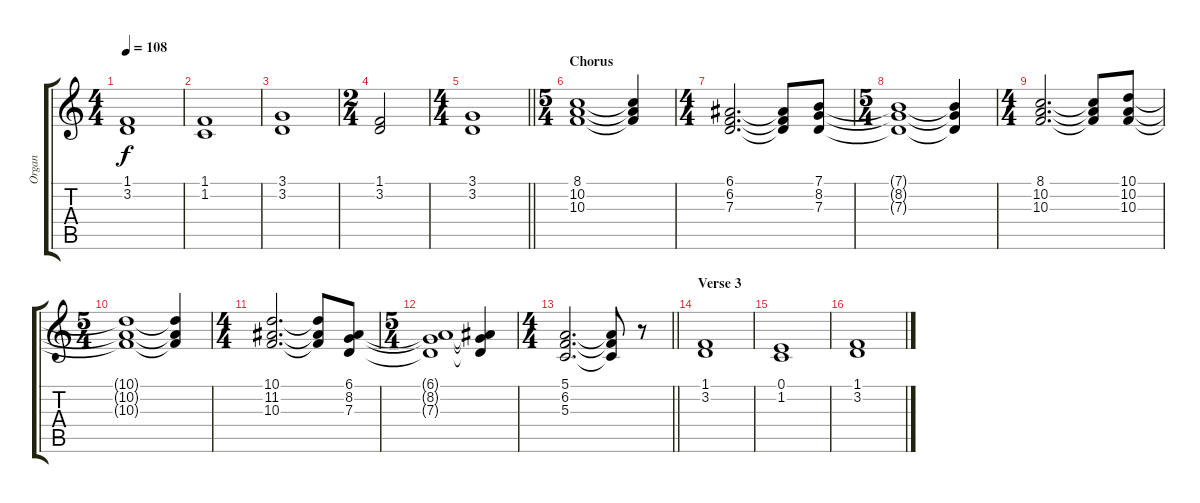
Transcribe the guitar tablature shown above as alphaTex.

\track ("Organ" "Organ") {instrument drawbarorgan}
\staff {score tabs}
\tuning (E4 B3 G3 D3 A2 E2) {hide}
\ts (4 4)
\tempo 108
\clef g2
\ks c
(1.1 3.2).1{dy f} |
(1.1 1.2).1 |
(3.1 3.2).1 |
\ts (2 4)
(1.1 3.2).2 |
\ts (4 4)
\barLineRight lightlight
(3.1 3.2).1 |
\ts (5 4)
\section ("" "Chorus")
(8.1 10.2 10.3).1 (8.1{t} 10.2{t} 10.3{t}).4 |
\ts (4 4)
(6.1 6.2 7.3).2{d} (6.1{t} 6.2{t} 7.3{t}).8 (7.1 8.2 7.3).8 |
\ts (5 4)
(7.1{t} 8.2{t} 7.3{t}).1 (7.1{t} 8.2{t} 7.3{t}).4 |
\ts (4 4)
(8.1 10.2 10.3).2{d} (8.1{t} 10.2{t} 10.3{t}).8 (10.1 10.2 10.3).8 |
\ts (5 4)
(10.1{t} 10.2{t} 10.3{t}).1 (10.1{t} 10.2{t} 10.3{t}).4 |
\ts (4 4)
(10.1 11.2 10.3).2{d} (10.1{t} 11.2{t} 10.3{t}).8 (6.1 8.2 7.3).8 |
\ts (5 4)
(6.1{t} 8.2{t} 7.3{t}).1 (6.1{t} 8.2{t} 7.3{t}).4 |
\ts (4 4)
\barLineRight lightlight
(5.1 6.2 5.3).2{d} (5.1{t} 6.2{t} 5.3{t}).8 r.8 |
\section ("" "Verse 3")
(1.1 3.2).1 |
(0.1 1.2).1 |
(1.1 3.2).1
